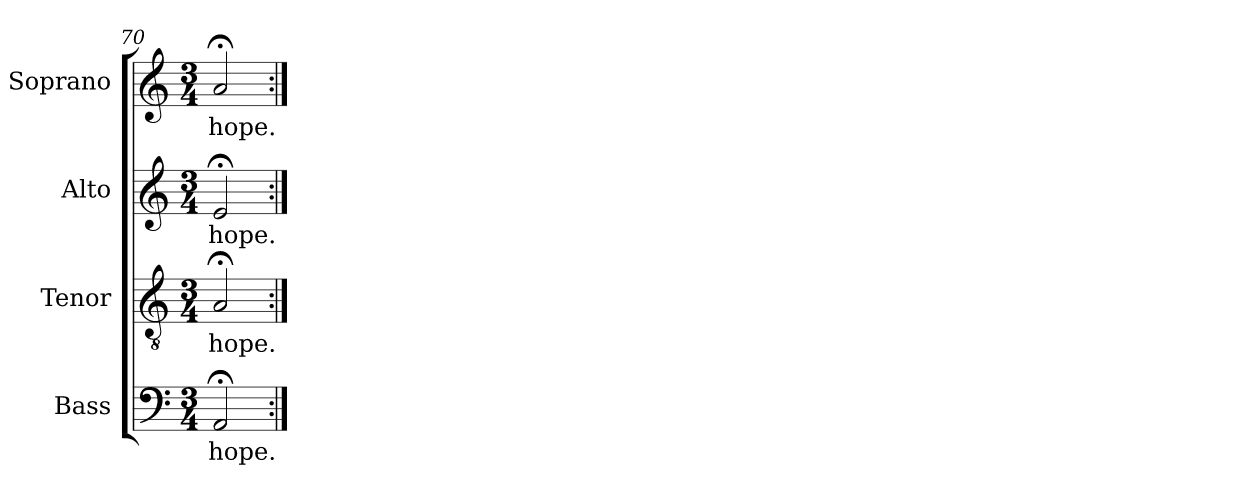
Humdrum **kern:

**kern	**text	**kern	**text	**kern	**text	**kern	**text
*part4	*part4	*part3	*part3	*part2	*part2	*part1	*part1
*staff4	*staff4	*staff3	*staff3	*staff2	*staff2	*staff1	*staff1
*I"Bass	*	*I"Tenor	*	*I"Alto	*	*I"Soprano	*
*I'B.	*	*I'T.	*	*I'A.	*	*I'S.	*
*clefF4	*	*clefGv2	*	*clefG2	*	*clefG2	*
*	*	*ITrd7c12	*	*	*	*	*
*k[]	*	*k[]	*	*k[]	*	*k[]	*
*a:	*	*a:	*	*a:	*	*a:	*
*M3/4	*	*M3/4	*	*M3/4	*	*M3/4	*
=70	=70	=70	=70	=70	=70	=70	=70
!	!LO:LY:b:color=#000000	!	!	!	!	!	!
!	!	!	!LO:LY:b:color=#000000	!	!	!	!
!	!	!	!	!	!LO:LY:b:color=#000000	!	!
!	!	!	!	!	!	!	!LO:LY:b:color=#000000
2AA;i/	hope.	2AA;i/	hope.	2e;i/	hope.	2a;i/	hope.
=:|!	=:|!	=:|!	=:|!	=:|!	=:|!	=:|!	=:|!
*-	*-	*-	*-	*-	*-	*-	*-
